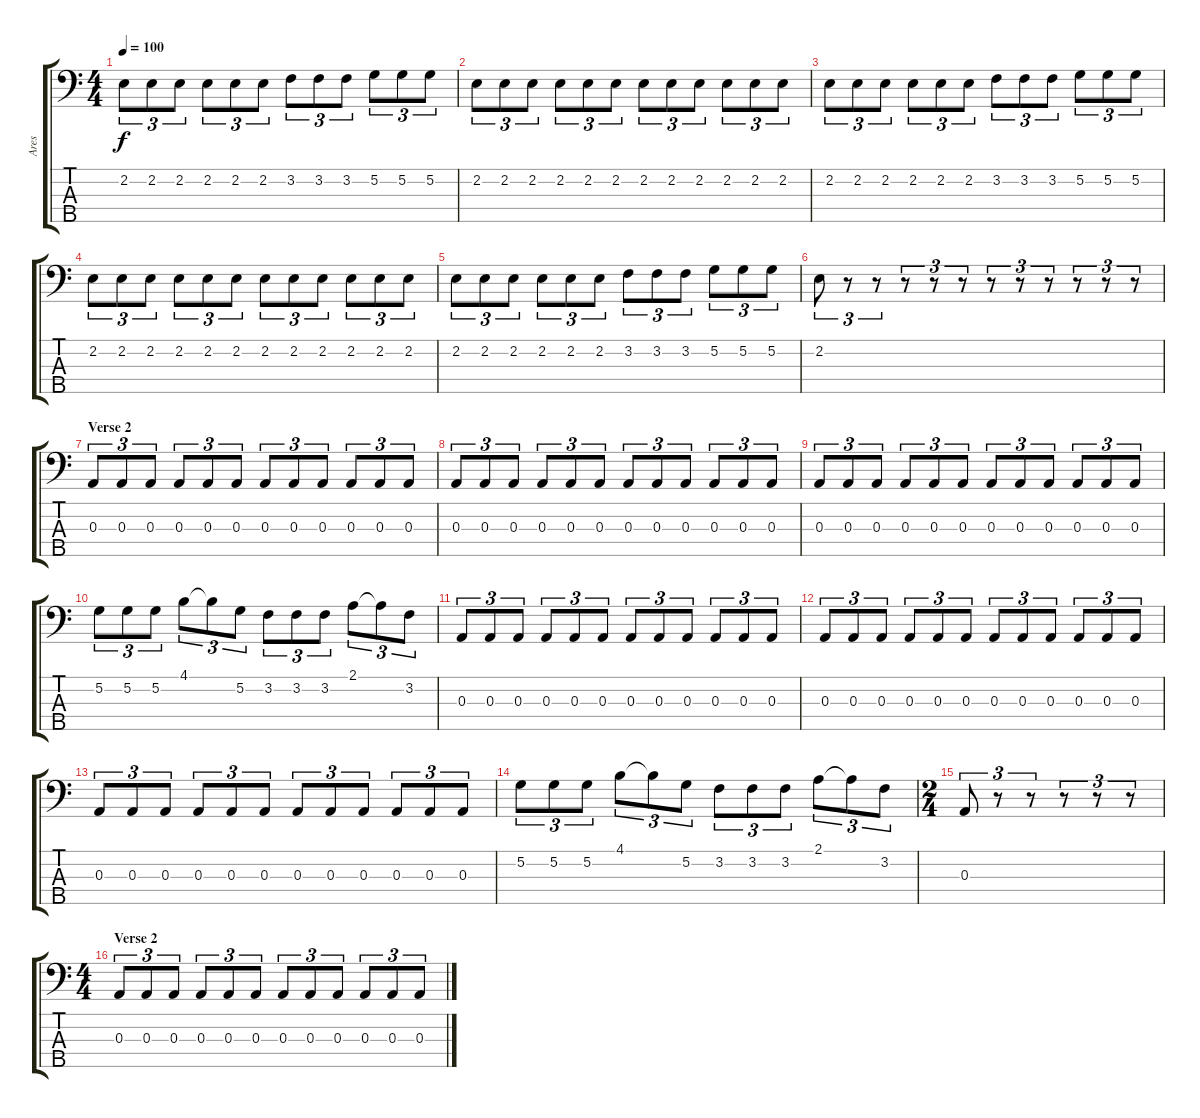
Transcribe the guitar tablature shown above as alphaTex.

\track ("Ares" "Ares") {instrument electricbassfinger}
\staff {score tabs}
\tuning (G2 D2 A1 E1 B0) {hide}
\ts (4 4)
\tempo 100
\clef f4
\ks c
2.2.8{tu (3 2) dy f} 2.2.8{tu (3 2)} 2.2.8{tu (3 2)} 2.2.8{tu (3 2)} 2.2.8{tu (3 2)} 2.2.8{tu (3 2)} 3.2.8{tu (3 2)} 3.2.8{tu (3 2)} 3.2.8{tu (3 2)} 5.2.8{tu (3 2)} 5.2.8{tu (3 2)} 5.2.8{tu (3 2)} |
2.2.8{tu (3 2)} 2.2.8{tu (3 2)} 2.2.8{tu (3 2)} 2.2.8{tu (3 2)} 2.2.8{tu (3 2)} 2.2.8{tu (3 2)} 2.2.8{tu (3 2)} 2.2.8{tu (3 2)} 2.2.8{tu (3 2)} 2.2.8{tu (3 2)} 2.2.8{tu (3 2)} 2.2.8{tu (3 2)} |
2.2.8{tu (3 2)} 2.2.8{tu (3 2)} 2.2.8{tu (3 2)} 2.2.8{tu (3 2)} 2.2.8{tu (3 2)} 2.2.8{tu (3 2)} 3.2.8{tu (3 2)} 3.2.8{tu (3 2)} 3.2.8{tu (3 2)} 5.2.8{tu (3 2)} 5.2.8{tu (3 2)} 5.2.8{tu (3 2)} |
2.2.8{tu (3 2)} 2.2.8{tu (3 2)} 2.2.8{tu (3 2)} 2.2.8{tu (3 2)} 2.2.8{tu (3 2)} 2.2.8{tu (3 2)} 2.2.8{tu (3 2)} 2.2.8{tu (3 2)} 2.2.8{tu (3 2)} 2.2.8{tu (3 2)} 2.2.8{tu (3 2)} 2.2.8{tu (3 2)} |
2.2.8{tu (3 2)} 2.2.8{tu (3 2)} 2.2.8{tu (3 2)} 2.2.8{tu (3 2)} 2.2.8{tu (3 2)} 2.2.8{tu (3 2)} 3.2.8{tu (3 2)} 3.2.8{tu (3 2)} 3.2.8{tu (3 2)} 5.2.8{tu (3 2)} 5.2.8{tu (3 2)} 5.2.8{tu (3 2)} |
2.2.8{tu (3 2)} r.8{tu (3 2)} r.8{tu (3 2)} r.8{tu (3 2)} r.8{tu (3 2)} r.8{tu (3 2)} r.8{tu (3 2)} r.8{tu (3 2)} r.8{tu (3 2)} r.8{tu (3 2)} r.8{tu (3 2)} r.8{tu (3 2)} |
\section ("" "Verse 2")
0.3.8{tu (3 2)} 0.3.8{tu (3 2)} 0.3.8{tu (3 2)} 0.3.8{tu (3 2)} 0.3.8{tu (3 2)} 0.3.8{tu (3 2)} 0.3.8{tu (3 2)} 0.3.8{tu (3 2)} 0.3.8{tu (3 2)} 0.3.8{tu (3 2)} 0.3.8{tu (3 2)} 0.3.8{tu (3 2)} |
0.3.8{tu (3 2)} 0.3.8{tu (3 2)} 0.3.8{tu (3 2)} 0.3.8{tu (3 2)} 0.3.8{tu (3 2)} 0.3.8{tu (3 2)} 0.3.8{tu (3 2)} 0.3.8{tu (3 2)} 0.3.8{tu (3 2)} 0.3.8{tu (3 2)} 0.3.8{tu (3 2)} 0.3.8{tu (3 2)} |
0.3.8{tu (3 2)} 0.3.8{tu (3 2)} 0.3.8{tu (3 2)} 0.3.8{tu (3 2)} 0.3.8{tu (3 2)} 0.3.8{tu (3 2)} 0.3.8{tu (3 2)} 0.3.8{tu (3 2)} 0.3.8{tu (3 2)} 0.3.8{tu (3 2)} 0.3.8{tu (3 2)} 0.3.8{tu (3 2)} |
5.2.8{tu (3 2)} 5.2.8{tu (3 2)} 5.2.8{tu (3 2)} 4.1.8{tu (3 2)} 4.1{t}.8{tu (3 2)} 5.2.8{tu (3 2)} 3.2.8{tu (3 2)} 3.2.8{tu (3 2)} 3.2.8{tu (3 2)} 2.1.8{tu (3 2)} 2.1{t}.8{tu (3 2)} 3.2.8{tu (3 2)} |
0.3.8{tu (3 2)} 0.3.8{tu (3 2)} 0.3.8{tu (3 2)} 0.3.8{tu (3 2)} 0.3.8{tu (3 2)} 0.3.8{tu (3 2)} 0.3.8{tu (3 2)} 0.3.8{tu (3 2)} 0.3.8{tu (3 2)} 0.3.8{tu (3 2)} 0.3.8{tu (3 2)} 0.3.8{tu (3 2)} |
0.3.8{tu (3 2)} 0.3.8{tu (3 2)} 0.3.8{tu (3 2)} 0.3.8{tu (3 2)} 0.3.8{tu (3 2)} 0.3.8{tu (3 2)} 0.3.8{tu (3 2)} 0.3.8{tu (3 2)} 0.3.8{tu (3 2)} 0.3.8{tu (3 2)} 0.3.8{tu (3 2)} 0.3.8{tu (3 2)} |
0.3.8{tu (3 2)} 0.3.8{tu (3 2)} 0.3.8{tu (3 2)} 0.3.8{tu (3 2)} 0.3.8{tu (3 2)} 0.3.8{tu (3 2)} 0.3.8{tu (3 2)} 0.3.8{tu (3 2)} 0.3.8{tu (3 2)} 0.3.8{tu (3 2)} 0.3.8{tu (3 2)} 0.3.8{tu (3 2)} |
5.2.8{tu (3 2)} 5.2.8{tu (3 2)} 5.2.8{tu (3 2)} 4.1.8{tu (3 2)} 4.1{t}.8{tu (3 2)} 5.2.8{tu (3 2)} 3.2.8{tu (3 2)} 3.2.8{tu (3 2)} 3.2.8{tu (3 2)} 2.1.8{tu (3 2)} 2.1{t}.8{tu (3 2)} 3.2.8{tu (3 2)} |
\ts (2 4)
0.3.8{tu (3 2)} r.8{tu (3 2)} r.8{tu (3 2)} r.8{tu (3 2)} r.8{tu (3 2)} r.8{tu (3 2)} |
\ts (4 4)
\section ("" "Verse 2")
0.3.8{tu (3 2)} 0.3.8{tu (3 2)} 0.3.8{tu (3 2)} 0.3.8{tu (3 2)} 0.3.8{tu (3 2)} 0.3.8{tu (3 2)} 0.3.8{tu (3 2)} 0.3.8{tu (3 2)} 0.3.8{tu (3 2)} 0.3.8{tu (3 2)} 0.3.8{tu (3 2)} 0.3.8{tu (3 2)}
